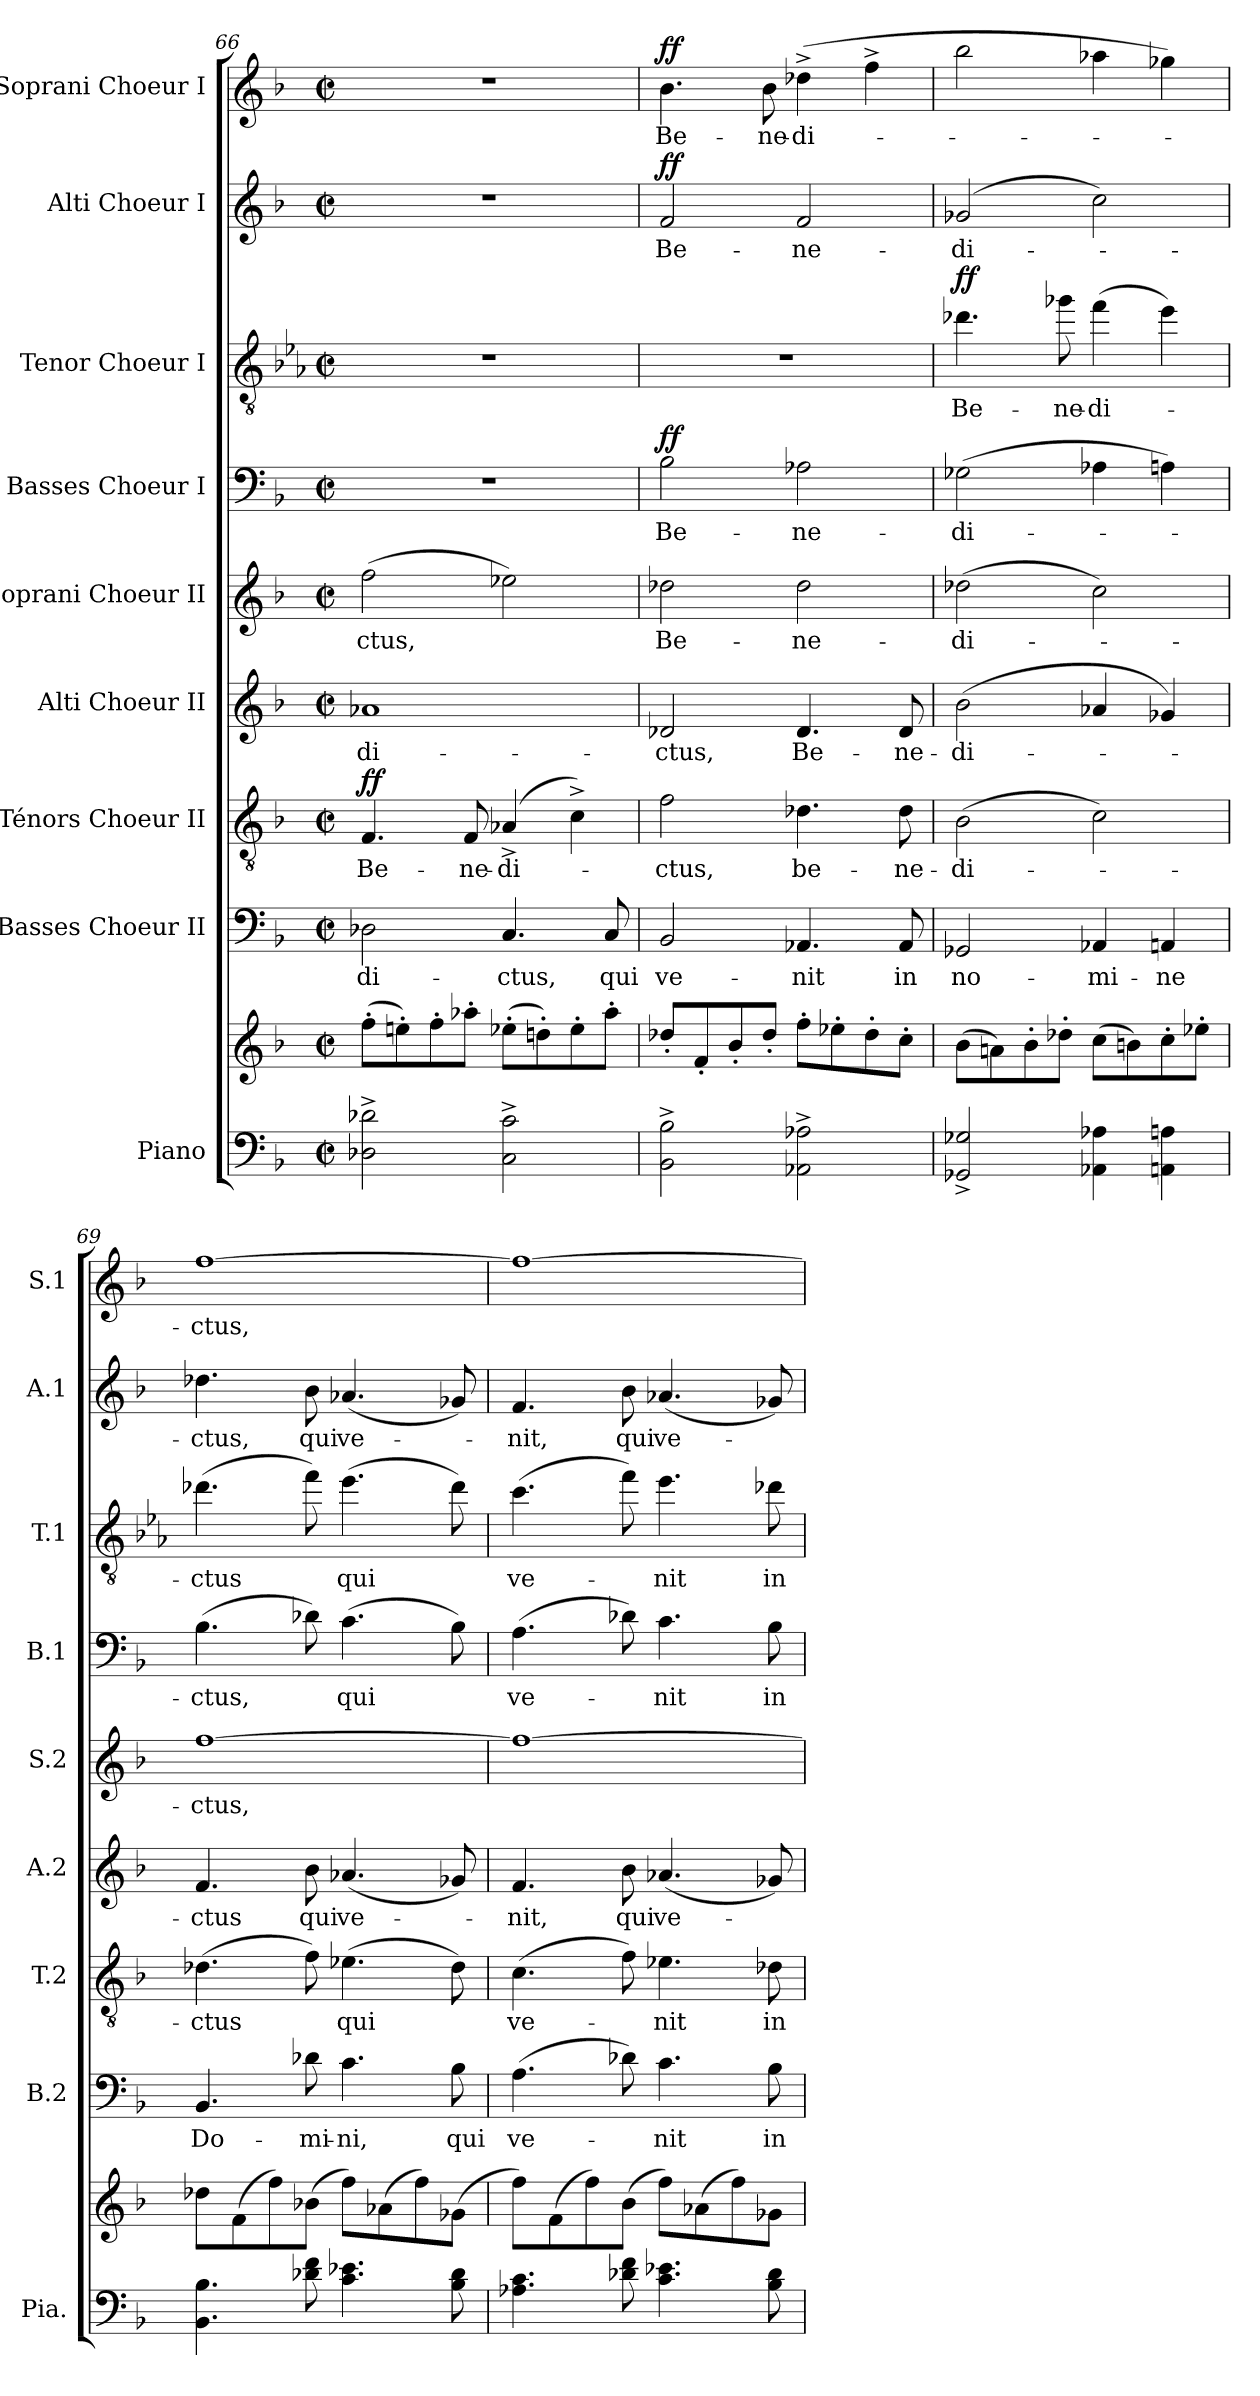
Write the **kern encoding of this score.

**kern	**kern	**kern	**text	**kern	**text	**dynam	**kern	**text	**kern	**text	**kern	**text	**dynam	**kern	**text	**dynam	**kern	**text	**dynam	**kern	**text	**dynam
*part9	*part9	*part8	*part8	*part7	*part7	*part7	*part6	*part6	*part5	*part5	*part4	*part4	*part4	*part3	*part3	*part3	*part2	*part2	*part2	*part1	*part1	*part1
*staff10	*staff9	*staff8	*staff8	*staff7	*staff7	*staff7	*staff6	*staff6	*staff5	*staff5	*staff4	*staff4	*staff4	*staff3	*staff3	*staff3	*staff2	*staff2	*staff2	*staff1	*staff1	*staff1
*I"Piano	*	*I"Basses Choeur II	*	*I"Ténors Choeur II	*	*	*I"Alti Choeur II	*	*I"Soprani Choeur II	*	*I"Basses Choeur I	*	*	*I"Tenor Choeur I	*	*	*I"Alti Choeur I	*	*	*I"Soprani Choeur I	*	*
*I'Pia.	*	*I'B.2	*	*I'T.2	*	*	*I'A.2	*	*I'S.2	*	*I'B.1	*	*	*I'T.1	*	*	*I'A.1	*	*	*I'S.1	*	*
*clefF4	*clefG2	*clefF4	*	*clefGv2	*	*	*clefG2	*	*clefG2	*	*clefF4	*	*	*clefGv2	*	*	*clefG2	*	*	*clefG2	*	*
*	*	*	*	*	*	*	*	*	*	*	*	*	*	*ITrd8c14	*	*	*	*	*	*	*	*
*k[b-]	*k[b-]	*k[b-]	*	*k[b-]	*	*	*k[b-]	*	*k[b-]	*	*k[b-]	*	*	*k[b-e-a-]	*	*	*k[b-]	*	*	*k[b-]	*	*
*M2/2	*M2/2	*M2/2	*	*M2/2	*	*	*M2/2	*	*M2/2	*	*M2/2	*	*	*M2/2	*	*	*M2/2	*	*	*M2/2	*	*
*met(c|)	*met(c|)	*met(c|)	*	*met(c|)	*	*	*met(c|)	*	*met(c|)	*	*met(c|)	*	*	*met(c|)	*	*	*met(c|)	*	*	*met(c|)	*	*
=66	=66	=66	=66	=66	=66	=66	=66	=66	=66	=66	=66	=66	=66	=66	=66	=66	=66	=66	=66	=66	=66	=66
!	!	!	!	!	!	!LO:DY:a	!	!	!	!	!	!	!	!	!	!	!	!	!	!	!	!
2D-X\^ 2d-X\^	(8ff'\L	2D-X\	-di-	4.Fi/	Be-	ff	1a-X	-di-	(2ff\	-ctus,	1r	.	.	1r	.	.	1r	.	.	1r	.	.
.	8een'\)	.	.	.	.	.	.	.	.	.	.	.	.	.	.	.	.	.	.	.	.	.
.	8ff'\	.	.	.	.	.	.	.	.	.	.	.	.	.	.	.	.	.	.	.	.	.
.	8aa-X'\J	.	.	8Fi/	-ne-	.	.	.	.	.	.	.	.	.	.	.	.	.	.	.	.	.
2C\^ 2c\^	(8ee-X'\L	4.C/	-ctus,	(4A-X^i/	-di-	.	.	.	2ee-X\)	.	.	.	.	.	.	.	.	.	.	.	.	.
.	8ddn'\)	.	.	.	.	.	.	.	.	.	.	.	.	.	.	.	.	.	.	.	.	.
.	8ee-'\	.	.	4c^i\)	.	.	.	.	.	.	.	.	.	.	.	.	.	.	.	.	.	.
.	8aa-'\J	8C/	qui	.	.	.	.	.	.	.	.	.	.	.	.	.	.	.	.	.	.	.
!!LO:PB:g=z
=67	=67	=67	=67	=67	=67	=67	=67	=67	=67	=67	=67	=67	=67	=67	=67	=67	=67	=67	=67	=67	=67	=67
!	!	!	!	!	!	!	!	!	!	!	!	!	!LO:DY:a	!	!	!	!	!	!LO:DY:a	!	!	!LO:DY:a
2BB-\^ 2B-\^	8dd-X'/L	2BB-/	ve-	2fi\	-ctus,	.	2d-X/	-ctus,	2dd-X\	Be-	2B-\	Be-	ff	1r	.	.	2f/	Be-	ff	4.b-\	Be-	ff
.	8f'/	.	.	.	.	.	.	.	.	.	.	.	.	.	.	.	.	.	.	.	.	.
.	8b-'/	.	.	.	.	.	.	.	.	.	.	.	.	.	.	.	.	.	.	.	.	.
.	8dd-'/J	.	.	.	.	.	.	.	.	.	.	.	.	.	.	.	.	.	.	8b-\	-ne-	.
2AA-X\^ 2A-X\^	8ff'\L	4.AA-X/	-nit	4.d-Xi\	be-	.	4.d-/	Be-	2dd-\	-ne-	2A-X\	-ne-	.	.	.	.	2f/	-ne-	.	(4dd-X^\	-di-	.
.	8ee-X'\	.	.	.	.	.	.	.	.	.	.	.	.	.	.	.	.	.	.	.	.	.
.	8dd-'\	.	.	.	.	.	.	.	.	.	.	.	.	.	.	.	.	.	.	4ff^\	.	.
.	8cc'\J	8AA-/	in	8d-i\	-ne-	.	8d-/	-ne-	.	.	.	.	.	.	.	.	.	.	.	.	.	.
=68	=68	=68	=68	=68	=68	=68	=68	=68	=68	=68	=68	=68	=68	=68	=68	=68	=68	=68	=68	=68	=68	=68
!	!	!	!	!	!	!	!	!	!	!	!	!	!	!	!	!LO:DY:a	!	!	!	!	!	!
2GG-X/^ 2G-X/^	(8b-\L	2GG-X/	no-	(2B-i\	-di-	.	(2b-\	-di-	(2dd-X\	-di-	(2G-X\	-di-	.	4.d-Xi\	Be-	ff	(2g-X/	-di-	.	2bb-\	.	.
.	8an\)	.	.	.	.	.	.	.	.	.	.	.	.	.	.	.	.	.	.	.	.	.
.	8b-'\	.	.	.	.	.	.	.	.	.	.	.	.	.	.	.	.	.	.	.	.	.
.	8dd-X'\J	.	.	.	.	.	.	.	.	.	.	.	.	8g-Xi\	-ne-	.	.	.	.	.	.	.
4AA-X\ 4A-X\	(8cc\L	4AA-X/	-mi-	2ci\)	.	.	4a-X/	.	2cc\)	.	4A-X\	.	.	(4fi\	-di-	.	2cc\)	.	.	4aa-X\	.	.
.	8bn\)	.	.	.	.	.	.	.	.	.	.	.	.	.	.	.	.	.	.	.	.	.
4AAn\ 4An\	8cc'\	4AAn/	-ne	.	.	.	4g-X/)	.	.	.	4An\)	.	.	4e-i\)	.	.	.	.	.	4gg-X\)	.	.
.	8ee-X'\J	.	.	.	.	.	.	.	.	.	.	.	.	.	.	.	.	.	.	.	.	.
=69	=69	=69	=69	=69	=69	=69	=69	=69	=69	=69	=69	=69	=69	=69	=69	=69	=69	=69	=69	=69	=69	=69
4.BB-\ 4.B-\	8dd-X\L	4.BB-/	Do-	(4.d-Xi\	-ctus	.	4.f/	-ctus	[1ff	-ctus,	(4.B-\	-ctus,	.	(4.d-Xi\	-ctus	.	4.dd-X\	-ctus,	.	[1ff	-ctus,	.
.	(8f\	.	.	.	.	.	.	.	.	.	.	.	.	.	.	.	.	.	.	.	.	.
.	8ff\)	.	.	.	.	.	.	.	.	.	.	.	.	.	.	.	.	.	.	.	.	.
8d-X\ 8f\	(8b-X\J	8d-X\	-mi-	8fi\)	.	.	8b-\	qui	.	.	8d-X\)	.	.	8fi\)	.	.	8b-\	qui	.	.	.	.
4.c\ 4.e-X\	8ff\L)	4.c\	-ni,	(4.e-Xi\	qui	.	(4.a-X/	ve-	.	.	(4.c\	qui	.	(4.e-i\	qui	.	(4.a-X/	ve-	.	.	.	.
.	(8a-X\	.	.	.	.	.	.	.	.	.	.	.	.	.	.	.	.	.	.	.	.	.
.	8ff\)	.	.	.	.	.	.	.	.	.	.	.	.	.	.	.	.	.	.	.	.	.
8B-\ 8d-\	(8g-X\J	8B-\	qui	8d-i\)	.	.	8g-X/)	.	.	.	8B-\)	.	.	8d-i\)	.	.	8g-X/)	.	.	.	.	.
=70	=70	=70	=70	=70	=70	=70	=70	=70	=70	=70	=70	=70	=70	=70	=70	=70	=70	=70	=70	=70	=70	=70
4.A-X\ 4.c\	8ff\L)	(4.A\	ve-	(4.ci\	-ve-	.	4.f/	-nit,	1ff_	.	(4.A\	-ve-	.	(4.ci\	-ve-	.	4.f/	-nit,	.	1ff_	.	.
.	(8f\	.	.	.	.	.	.	.	.	.	.	.	.	.	.	.	.	.	.	.	.	.
.	8ff\)	.	.	.	.	.	.	.	.	.	.	.	.	.	.	.	.	.	.	.	.	.
8d-X\ 8f\	(8b-\J	8d-X\)	.	8fi\)	.	.	8b-\	qui	.	.	8d-X\)	.	.	8fi\)	.	.	8b-\	qui	.	.	.	.
4.c\ 4.e-X\	8ff\L)	4.c\	-nit	4.e-Xi\	-nit	.	(4.a-X/	ve-	.	.	4.c\	-nit	.	4.e-i\	-nit	.	(4.a-X/	ve-	.	.	.	.
.	(8a-X\	.	.	.	.	.	.	.	.	.	.	.	.	.	.	.	.	.	.	.	.	.
.	8ff\)	.	.	.	.	.	.	.	.	.	.	.	.	.	.	.	.	.	.	.	.	.
8B-\ 8d-\	8g-X\J	8B-\	in	8d-Xi\	in	.	8g-X/)	.	.	.	8B-\	in	.	8d-Xi\	in	.	8g-X/)	.	.	.	.	.
=	=	=	=	=	=	=	=	=	=	=	=	=	=	=	=	=	=	=	=	=	=	=
*-	*-	*-	*-	*-	*-	*-	*-	*-	*-	*-	*-	*-	*-	*-	*-	*-	*-	*-	*-	*-	*-	*-
